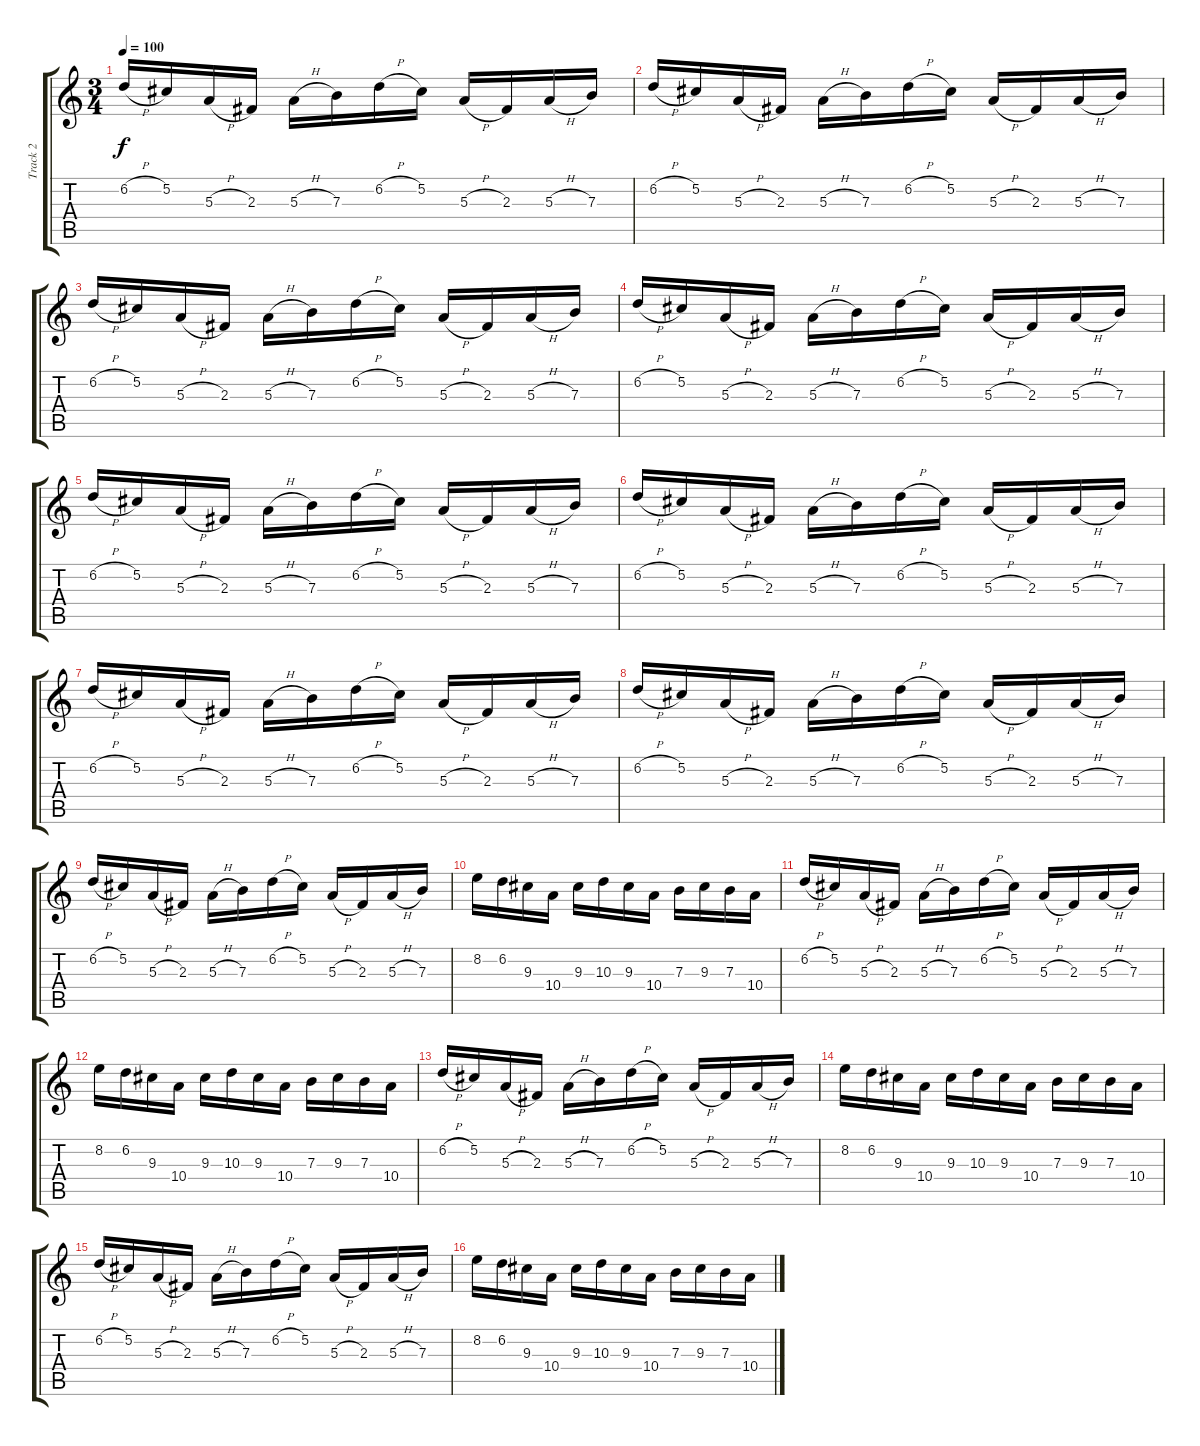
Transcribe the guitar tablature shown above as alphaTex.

\track ("Track 2" "Track 2") {instrument overdrivenguitar}
\staff {score tabs}
\tuning (Db4 Ab3 E3 B2 Gb2 B1) {hide}
\ts (3 4)
\tempo 100
\clef g2
\ks c
6.2{h}.16{dy f} 5.2.16 5.3{h}.16 2.3.16 5.3{h}.16 7.3.16 6.2{h}.16 5.2.16 5.3{h}.16 2.3.16 5.3{h}.16 7.3.16 |
6.2{h}.16 5.2.16 5.3{h}.16 2.3.16 5.3{h}.16 7.3.16 6.2{h}.16 5.2.16 5.3{h}.16 2.3.16 5.3{h}.16 7.3.16 |
6.2{h}.16 5.2.16 5.3{h}.16 2.3.16 5.3{h}.16 7.3.16 6.2{h}.16 5.2.16 5.3{h}.16 2.3.16 5.3{h}.16 7.3.16 |
6.2{h}.16 5.2.16 5.3{h}.16 2.3.16 5.3{h}.16 7.3.16 6.2{h}.16 5.2.16 5.3{h}.16 2.3.16 5.3{h}.16 7.3.16 |
6.2{h}.16 5.2.16 5.3{h}.16 2.3.16 5.3{h}.16 7.3.16 6.2{h}.16 5.2.16 5.3{h}.16 2.3.16 5.3{h}.16 7.3.16 |
6.2{h}.16 5.2.16 5.3{h}.16 2.3.16 5.3{h}.16 7.3.16 6.2{h}.16 5.2.16 5.3{h}.16 2.3.16 5.3{h}.16 7.3.16 |
6.2{h}.16 5.2.16 5.3{h}.16 2.3.16 5.3{h}.16 7.3.16 6.2{h}.16 5.2.16 5.3{h}.16 2.3.16 5.3{h}.16 7.3.16 |
6.2{h}.16 5.2.16 5.3{h}.16 2.3.16 5.3{h}.16 7.3.16 6.2{h}.16 5.2.16 5.3{h}.16 2.3.16 5.3{h}.16 7.3.16 |
6.2{h}.16 5.2.16 5.3{h}.16 2.3.16 5.3{h}.16 7.3.16 6.2{h}.16 5.2.16 5.3{h}.16 2.3.16 5.3{h}.16 7.3.16 |
8.2.16 6.2.16 9.3.16 10.4.16 9.3.16 10.3.16 9.3.16 10.4.16 7.3.16 9.3.16 7.3.16 10.4.16 |
6.2{h}.16 5.2.16 5.3{h}.16 2.3.16 5.3{h}.16 7.3.16 6.2{h}.16 5.2.16 5.3{h}.16 2.3.16 5.3{h}.16 7.3.16 |
8.2.16 6.2.16 9.3.16 10.4.16 9.3.16 10.3.16 9.3.16 10.4.16 7.3.16 9.3.16 7.3.16 10.4.16 |
6.2{h}.16 5.2.16 5.3{h}.16 2.3.16 5.3{h}.16 7.3.16 6.2{h}.16 5.2.16 5.3{h}.16 2.3.16 5.3{h}.16 7.3.16 |
8.2.16 6.2.16 9.3.16 10.4.16 9.3.16 10.3.16 9.3.16 10.4.16 7.3.16 9.3.16 7.3.16 10.4.16 |
6.2{h}.16 5.2.16 5.3{h}.16 2.3.16 5.3{h}.16 7.3.16 6.2{h}.16 5.2.16 5.3{h}.16 2.3.16 5.3{h}.16 7.3.16 |
8.2.16 6.2.16 9.3.16 10.4.16 9.3.16 10.3.16 9.3.16 10.4.16 7.3.16 9.3.16 7.3.16 10.4.16
